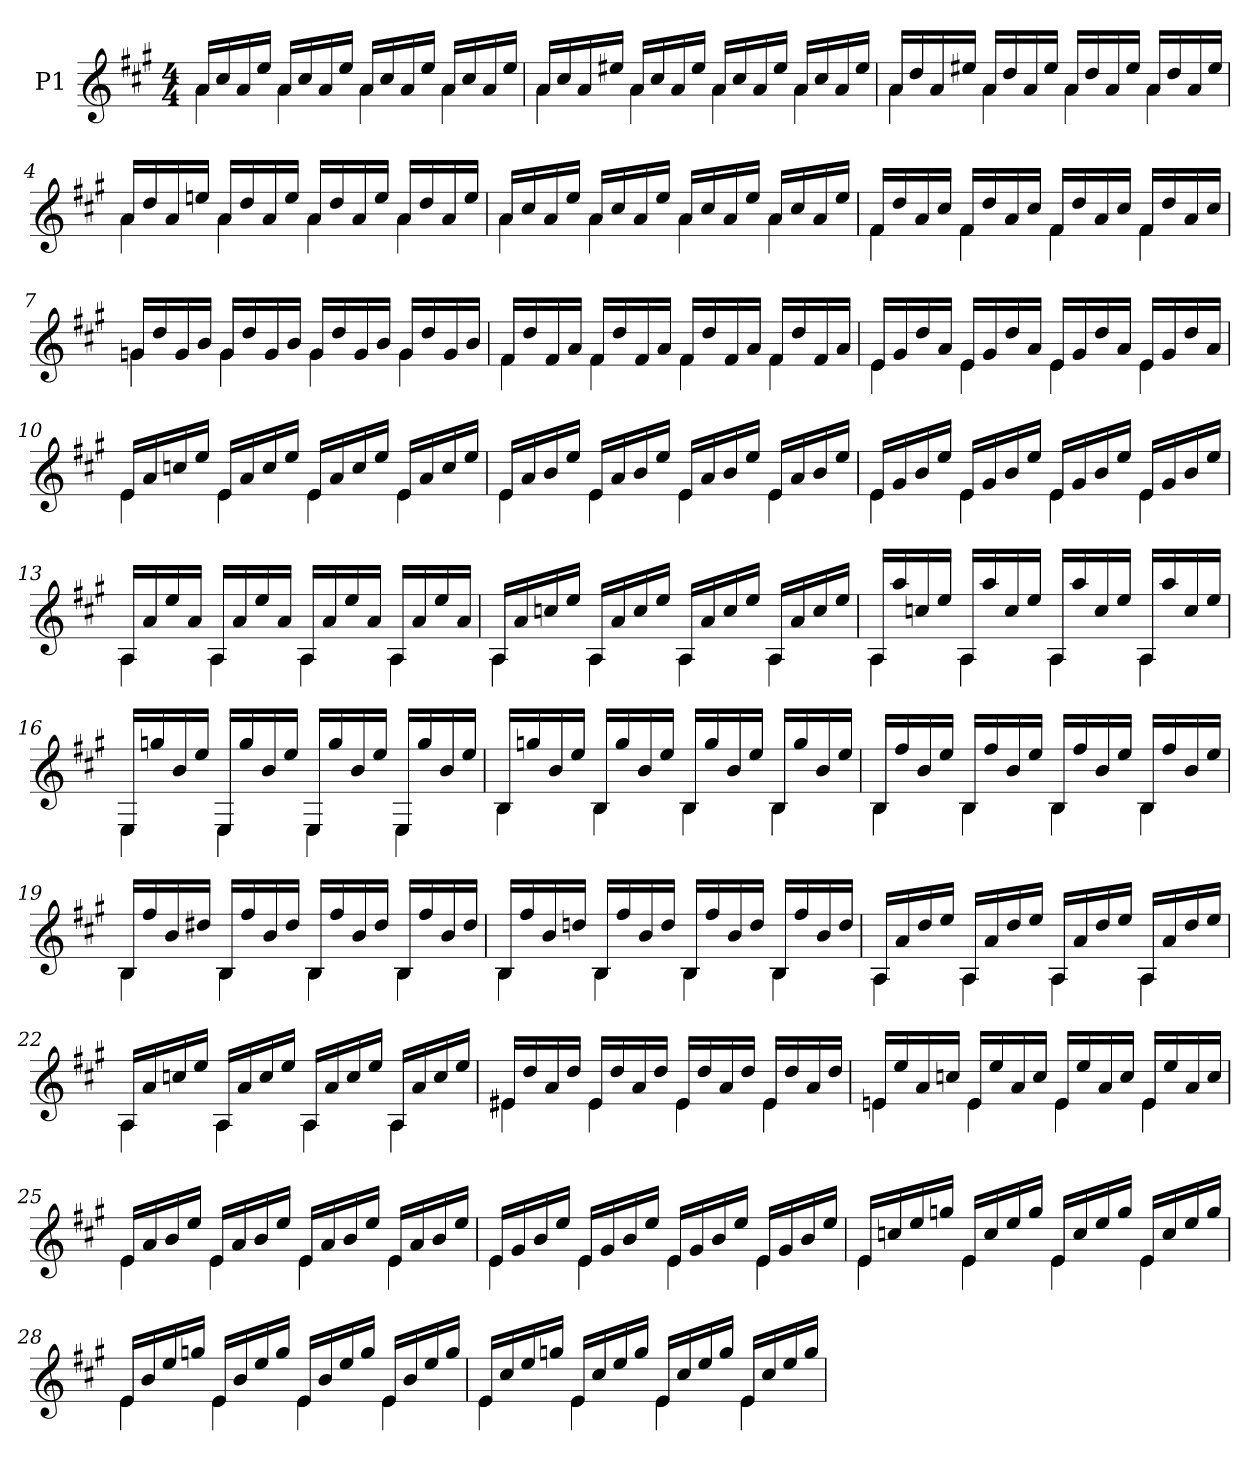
**kern
*part1
*staff1
*I"P1
!!LO:PB:g=z
*clefG2
*ITrd7c12
*k[f#c#g#]
*A:
*M4/4
*MM76
=1
*^
16Ai/LL	4Ai\
16c#i/	.
16Ai/	.
16ei/JJ	.
16Ai/LL	4Ai\
16c#i/	.
16Ai/	.
16ei/JJ	.
16Ai/LL	4Ai\
16c#i/	.
16Ai/	.
16ei/JJ	.
16Ai/LL	4Ai\
16c#i/	.
16Ai/	.
16ei/JJ	.
=2	=2
16Ai/LL	4Ai\
16c#i/	.
16Ai/	.
16e#Xi/JJ	.
16Ai/LL	4Ai\
16c#i/	.
16Ai/	.
16e#i/JJ	.
16Ai/LL	4Ai\
16c#i/	.
16Ai/	.
16e#i/JJ	.
16Ai/LL	4Ai\
16c#i/	.
16Ai/	.
16e#i/JJ	.
=3	=3
16Ai/LL	4Ai\
16di/	.
16Ai/	.
16e#Xi/JJ	.
16Ai/LL	4Ai\
16di/	.
16Ai/	.
16e#i/JJ	.
16Ai/LL	4Ai\
16di/	.
16Ai/	.
16e#i/JJ	.
16Ai/LL	4Ai\
16di/	.
16Ai/	.
16e#i/JJ	.
!!LO:LB:g=z	!!
=4	=4
16Ai/LL	4Ai\
16di/	.
16Ai/	.
16eni/JJ	.
16Ai/LL	4Ai\
16di/	.
16Ai/	.
16ei/JJ	.
16Ai/LL	4Ai\
16di/	.
16Ai/	.
16ei/JJ	.
16Ai/LL	4Ai\
16di/	.
16Ai/	.
16ei/JJ	.
=5	=5
16Ai/LL	4Ai\
16c#i/	.
16Ai/	.
16ei/JJ	.
16Ai/LL	4Ai\
16c#i/	.
16Ai/	.
16ei/JJ	.
16Ai/LL	4Ai\
16c#i/	.
16Ai/	.
16ei/JJ	.
16Ai/LL	4Ai\
16c#i/	.
16Ai/	.
16ei/JJ	.
=6	=6
16F#i/LL	4F#i\
16di/	.
16Ai/	.
16c#i/JJ	.
16F#i/LL	4F#i\
16di/	.
16Ai/	.
16c#i/JJ	.
16F#i/LL	4F#i\
16di/	.
16Ai/	.
16c#i/JJ	.
16F#i/LL	4F#i\
16di/	.
16Ai/	.
16c#i/JJ	.
!!LO:LB:g=z	!!
=7	=7
16Gni/LL	4Gi\
16di/	.
16Gi/	.
16Bi/JJ	.
16Gi/LL	4Gi\
16di/	.
16Gi/	.
16Bi/JJ	.
16Gi/LL	4Gi\
16di/	.
16Gi/	.
16Bi/JJ	.
16Gi/LL	4Gi\
16di/	.
16Gi/	.
16Bi/JJ	.
=8	=8
16F#i/LL	4F#i\
16di/	.
16F#i/	.
16Ai/JJ	.
16F#i/LL	4F#i\
16di/	.
16F#i/	.
16Ai/JJ	.
16F#i/LL	4F#i\
16di/	.
16F#i/	.
16Ai/JJ	.
16F#i/LL	4F#i\
16di/	.
16F#i/	.
16Ai/JJ	.
=9	=9
16Ei/LL	4Ei\
16G#i/	.
16di/	.
16Ai/JJ	.
16Ei/LL	4Ei\
16G#i/	.
16di/	.
16Ai/JJ	.
16Ei/LL	4Ei\
16G#i/	.
16di/	.
16Ai/JJ	.
16Ei/LL	4Ei\
16G#i/	.
16di/	.
16Ai/JJ	.
!!LO:LB:g=z	!!
=10	=10
16Ei/LL	4Ei\
16Ai/	.
16cni/	.
16ei/JJ	.
16Ei/LL	4Ei\
16Ai/	.
16ci/	.
16ei/JJ	.
16Ei/LL	4Ei\
16Ai/	.
16ci/	.
16ei/JJ	.
16Ei/LL	4Ei\
16Ai/	.
16ci/	.
16ei/JJ	.
=11	=11
16Ei/LL	4Ei\
16Ai/	.
16Bi/	.
16ei/JJ	.
16Ei/LL	4Ei\
16Ai/	.
16Bi/	.
16ei/JJ	.
16Ei/LL	4Ei\
16Ai/	.
16Bi/	.
16ei/JJ	.
16Ei/LL	4Ei\
16Ai/	.
16Bi/	.
16ei/JJ	.
=12	=12
16Ei/LL	4Ei\
16G#i/	.
16Bi/	.
16ei/JJ	.
16Ei/LL	4Ei\
16G#i/	.
16Bi/	.
16ei/JJ	.
16Ei/LL	4Ei\
16G#i/	.
16Bi/	.
16ei/JJ	.
16Ei/LL	4Ei\
16G#i/	.
16Bi/	.
16ei/JJ	.
!!LO:LB:g=z	!!
=13	=13
16AAi/LL	4AAi\
16Ai/	.
16ei/	.
16Ai/JJ	.
16AAi/LL	4AAi\
16Ai/	.
16ei/	.
16Ai/JJ	.
16AAi/LL	4AAi\
16Ai/	.
16ei/	.
16Ai/JJ	.
16AAi/LL	4AAi\
16Ai/	.
16ei/	.
16Ai/JJ	.
=14	=14
16AAi/LL	4AAi\
16Ai/	.
16cni/	.
16ei/JJ	.
16AAi/LL	4AAi\
16Ai/	.
16ci/	.
16ei/JJ	.
16AAi/LL	4AAi\
16Ai/	.
16ci/	.
16ei/JJ	.
16AAi/LL	4AAi\
16Ai/	.
16ci/	.
16ei/JJ	.
=15	=15
16AAi/LL	4AAi\
16ai/	.
16cni/	.
16ei/JJ	.
16AAi/LL	4AAi\
16ai/	.
16ci/	.
16ei/JJ	.
16AAi/LL	4AAi\
16ai/	.
16ci/	.
16ei/JJ	.
16AAi/LL	4AAi\
16ai/	.
16ci/	.
16ei/JJ	.
!!LO:LB:g=z	!!
=16	=16
16EEi/LL	4EEi\
16gni/	.
16Bi/	.
16ei/JJ	.
16EEi/LL	4EEi\
16gi/	.
16Bi/	.
16ei/JJ	.
16EEi/LL	4EEi\
16gi/	.
16Bi/	.
16ei/JJ	.
16EEi/LL	4EEi\
16gi/	.
16Bi/	.
16ei/JJ	.
=17	=17
16BBi/LL	4BBi\
16gni/	.
16Bi/	.
16ei/JJ	.
16BBi/LL	4BBi\
16gi/	.
16Bi/	.
16ei/JJ	.
16BBi/LL	4BBi\
16gi/	.
16Bi/	.
16ei/JJ	.
16BBi/LL	4BBi\
16gi/	.
16Bi/	.
16ei/JJ	.
=18	=18
16BBi/LL	4BBi\
16f#i/	.
16Bi/	.
16ei/JJ	.
16BBi/LL	4BBi\
16f#i/	.
16Bi/	.
16ei/JJ	.
16BBi/LL	4BBi\
16f#i/	.
16Bi/	.
16ei/JJ	.
16BBi/LL	4BBi\
16f#i/	.
16Bi/	.
16ei/JJ	.
!!LO:LB:g=z	!!
=19	=19
16BBi/LL	4BBi\
16f#i/	.
16Bi/	.
16d#Xi/JJ	.
16BBi/LL	4BBi\
16f#i/	.
16Bi/	.
16d#i/JJ	.
16BBi/LL	4BBi\
16f#i/	.
16Bi/	.
16d#i/JJ	.
16BBi/LL	4BBi\
16f#i/	.
16Bi/	.
16d#i/JJ	.
=20	=20
16BBi/LL	4BBi\
16f#i/	.
16Bi/	.
16dni/JJ	.
16BBi/LL	4BBi\
16f#i/	.
16Bi/	.
16di/JJ	.
16BBi/LL	4BBi\
16f#i/	.
16Bi/	.
16di/JJ	.
16BBi/LL	4BBi\
16f#i/	.
16Bi/	.
16di/JJ	.
=21	=21
16AAi/LL	4AAi\
16Ai/	.
16di/	.
16ei/JJ	.
16AAi/LL	4AAi\
16Ai/	.
16di/	.
16ei/JJ	.
16AAi/LL	4AAi\
16Ai/	.
16di/	.
16ei/JJ	.
16AAi/LL	4AAi\
16Ai/	.
16di/	.
16ei/JJ	.
!!LO:LB:g=z	!!
=22	=22
16AAi/LL	4AAi\
16Ai/	.
16cni/	.
16ei/JJ	.
16AAi/LL	4AAi\
16Ai/	.
16ci/	.
16ei/JJ	.
16AAi/LL	4AAi\
16Ai/	.
16ci/	.
16ei/JJ	.
16AAi/LL	4AAi\
16Ai/	.
16ci/	.
16ei/JJ	.
=23	=23
16E#Xi/LL	4E#i\
16di/	.
16Ai/	.
16di/JJ	.
16E#i/LL	4E#i\
16di/	.
16Ai/	.
16di/JJ	.
16E#i/LL	4E#i\
16di/	.
16Ai/	.
16di/JJ	.
16E#i/LL	4E#i\
16di/	.
16Ai/	.
16di/JJ	.
=24	=24
16Eni/LL	4Ei\
16ei/	.
16Ai/	.
16cni/JJ	.
16Ei/LL	4Ei\
16ei/	.
16Ai/	.
16ci/JJ	.
16Ei/LL	4Ei\
16ei/	.
16Ai/	.
16ci/JJ	.
16Ei/LL	4Ei\
16ei/	.
16Ai/	.
16ci/JJ	.
!!LO:LB:g=z	!!
=25	=25
16Ei/LL	4Ei\
16Ai/	.
16Bi/	.
16ei/JJ	.
16Ei/LL	4Ei\
16Ai/	.
16Bi/	.
16ei/JJ	.
16Ei/LL	4Ei\
16Ai/	.
16Bi/	.
16ei/JJ	.
16Ei/LL	4Ei\
16Ai/	.
16Bi/	.
16ei/JJ	.
=26	=26
16Ei/LL	4Ei\
16G#i/	.
16Bi/	.
16ei/JJ	.
16Ei/LL	4Ei\
16G#i/	.
16Bi/	.
16ei/JJ	.
16Ei/LL	4Ei\
16G#i/	.
16Bi/	.
16ei/JJ	.
16Ei/LL	4Ei\
16G#i/	.
16Bi/	.
16ei/JJ	.
=27	=27
16Ei/LL	4Ei\
16cni/	.
16ei/	.
16gni/JJ	.
16Ei/LL	4Ei\
16ci/	.
16ei/	.
16gi/JJ	.
16Ei/LL	4Ei\
16ci/	.
16ei/	.
16gi/JJ	.
16Ei/LL	4Ei\
16ci/	.
16ei/	.
16gi/JJ	.
!!LO:LB:g=z	!!
=28	=28
16Ei/LL	4Ei\
16Bi/	.
16ei/	.
16gni/JJ	.
16Ei/LL	4Ei\
16Bi/	.
16ei/	.
16gi/JJ	.
16Ei/LL	4Ei\
16Bi/	.
16ei/	.
16gi/JJ	.
16Ei/LL	4Ei\
16Bi/	.
16ei/	.
16gi/JJ	.
=29	=29
16Ei/LL	4Ei\
16c#i/	.
16ei/	.
16gni/JJ	.
16Ei/LL	4Ei\
16c#i/	.
16ei/	.
16gi/JJ	.
16Ei/LL	4Ei\
16c#i/	.
16ei/	.
16gi/JJ	.
16Ei/LL	4Ei\
16c#i/	.
16ei/	.
16gi/JJ	.
*v	*v
=
*-
